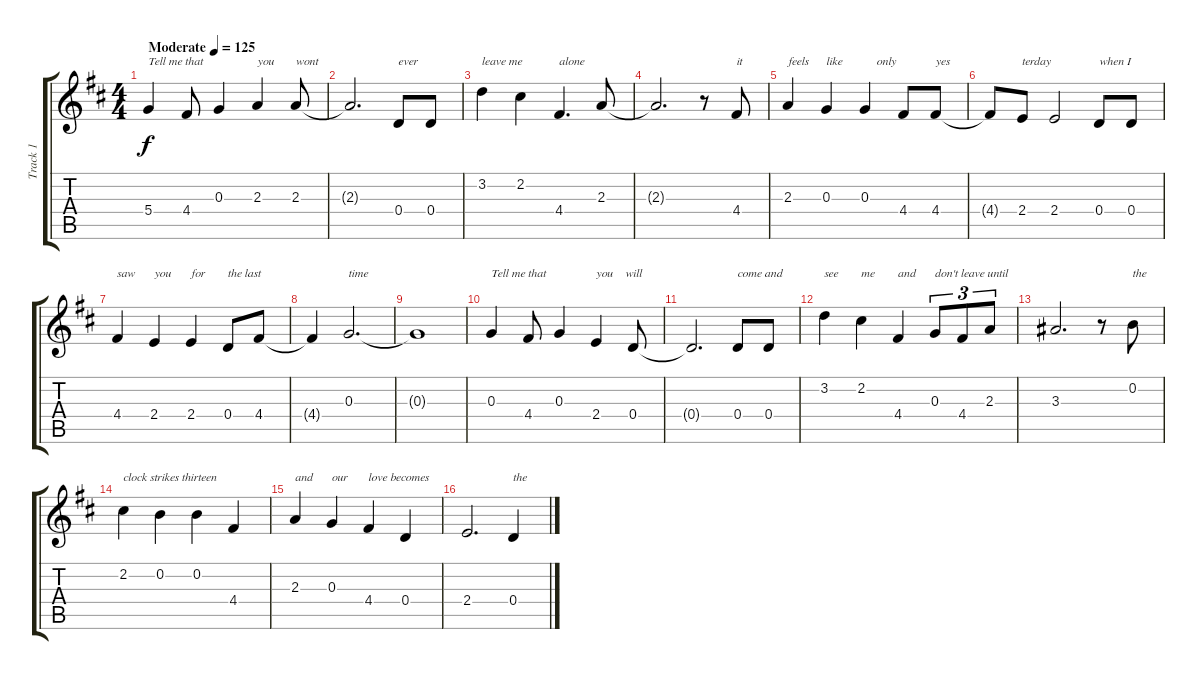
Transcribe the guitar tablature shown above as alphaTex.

\track ("Track 1" "Track 1") {instrument acousticguitarnylon}
\staff {score tabs}
\tuning (E4 B3 G3 D3 A2 E2) {hide}
\ts (4 4)
\tempo (125 "Moderate")
\clef g2
\ks d
5.4.4{txt "Tell me that " dy f instrument acousticguitarnylon} 4.4.8 0.3.4 2.3.4{txt "you"} 2.3.8{txt "wont"} |
2.3{t}.2{d} 0.4.8{txt "ever"} 0.4.8 |
3.2.4{txt "leave me"} 2.2.4 4.4.4{d txt "alone"} 2.3.8 |
2.3{t}.2{d} r.8 4.4.8{txt "it"} |
2.3.4{txt "feels"} 0.3.4{txt "like"} 0.3.4{txt "    only"} 4.4.8 4.4.8{txt "yes"} |
4.4{t}.8 2.4.8{txt "terday"} 2.4.2 0.4.8{txt "when I"} 0.4.8 |
4.4.4{txt "saw"} 2.4.4{txt "you"} 2.4.4{txt "for"} 0.4.8{txt "the last"} 4.4.8 |
4.4{t}.4 0.3.2{d txt "time"} |
0.3{t}.1 |
0.3.4{txt "Tell me that"} 4.4.8 0.3.4 2.4.4{txt "you    will"} 0.4.8 |
0.4{t}.2{d} 0.4.8{txt "come and"} 0.4.8 |
3.2.4{txt "see"} 2.2.4{txt "me"} 4.4.4{txt "and"} 0.3.8{tu (3 2) txt "don't leave until"} 4.4.8{tu (3 2)} 2.3.8{tu (3 2)} |
3.3.2{d} r.8 0.2.8{txt "the"} |
2.2.4{txt "clock strikes thirteen"} 0.2.4 0.2.4 4.4.4 |
2.3.4{txt "and"} 0.3.4{txt "our"} 4.4.4{txt "love becomes"} 0.4.4 |
2.4.2{d} 0.4.4{txt "the"}
